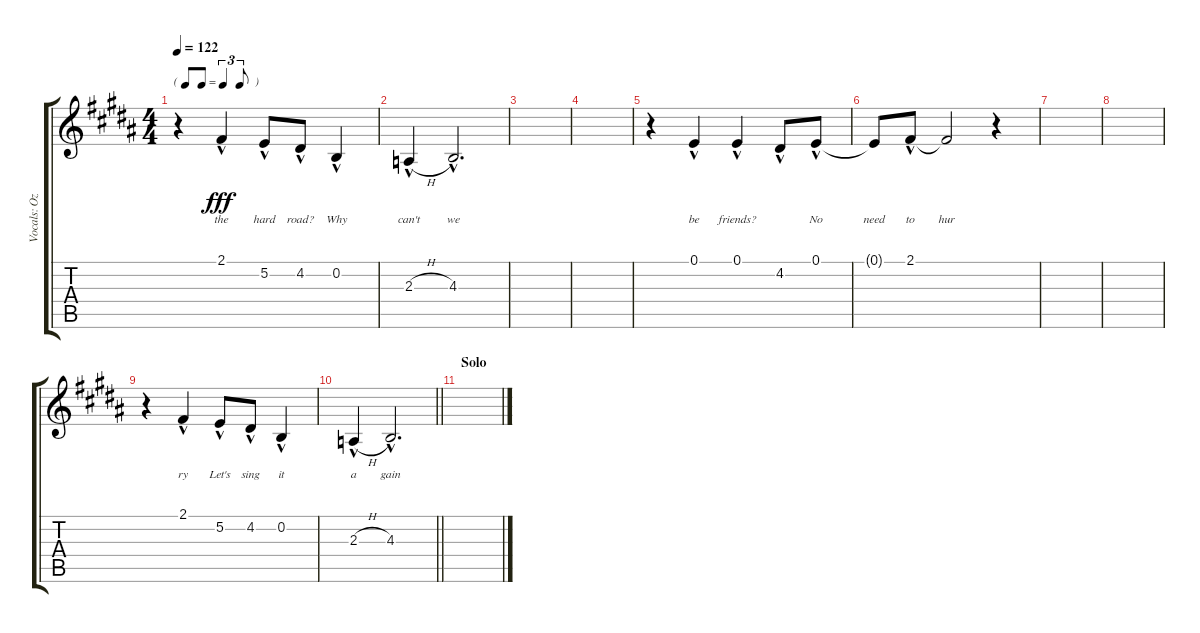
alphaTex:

\track ("Vocals: Ozzy" "Vocals: Oz") {instrument lead2sawtooth}
\staff {score tabs}
\tuning (E4 B3 G3 D3 A2 E2) {hide}
\ts (4 4)
\tf triplet8th
\tempo 122
\clef g2
\ks b
r.4{dy fff} 2.1{hac}.4{lyrics (0 "the") lyrics (1 "") lyrics (2 "") lyrics (3 "") lyrics (4 "")} 5.2{hac}.8{lyrics (0 "hard") lyrics (1 "") lyrics (2 "") lyrics (3 "") lyrics (4 "")} 4.2{hac}.8{lyrics (0 "road?") lyrics (1 "") lyrics (2 "") lyrics (3 "") lyrics (4 "")} 0.2{hac}.4{lyrics (0 "Why") lyrics (1 "") lyrics (2 "") lyrics (3 "") lyrics (4 "")} |
2.3{h hac}.4{lyrics (0 "can't") lyrics (1 "") lyrics (2 "") lyrics (3 "") lyrics (4 "")} 4.3{hac}.2{d lyrics (0 "we") lyrics (1 "") lyrics (2 "") lyrics (3 "") lyrics (4 "")} |
|
|
r.4 0.1{hac}.4{lyrics (0 "be") lyrics (1 "") lyrics (2 "") lyrics (3 "") lyrics (4 "")} 0.1{hac}.4{lyrics (0 "friends?") lyrics (1 "") lyrics (2 "") lyrics (3 "") lyrics (4 "")} 4.2{hac}.8{lyrics (0 "") lyrics (1 "") lyrics (2 "") lyrics (3 "") lyrics (4 "")} 0.1{hac}.8{lyrics (0 "No") lyrics (1 "") lyrics (2 "") lyrics (3 "") lyrics (4 "")} |
0.1{t}.8{lyrics (0 "need") lyrics (1 "") lyrics (2 "") lyrics (3 "") lyrics (4 "")} 2.1{hac}.8{lyrics (0 "to") lyrics (1 "") lyrics (2 "") lyrics (3 "") lyrics (4 "")} 2.1{t}.2{lyrics (0 "hur") lyrics (1 "") lyrics (2 "") lyrics (3 "") lyrics (4 "")} r.4 |
|
|
r.4 2.1{hac}.4{lyrics (0 "ry") lyrics (1 "") lyrics (2 "") lyrics (3 "") lyrics (4 "")} 5.2{hac}.8{lyrics (0 "Let's") lyrics (1 "") lyrics (2 "") lyrics (3 "") lyrics (4 "")} 4.2{hac}.8{lyrics (0 "sing") lyrics (1 "") lyrics (2 "") lyrics (3 "") lyrics (4 "")} 0.2{hac}.4{lyrics (0 "it") lyrics (1 "") lyrics (2 "") lyrics (3 "") lyrics (4 "")} |
\barLineRight lightlight
2.3{h hac}.4{lyrics (0 "a") lyrics (1 "") lyrics (2 "") lyrics (3 "") lyrics (4 "")} 4.3{hac}.2{d lyrics (0 "gain") lyrics (1 "") lyrics (2 "") lyrics (3 "") lyrics (4 "")} |
\section ("" "Solo")
